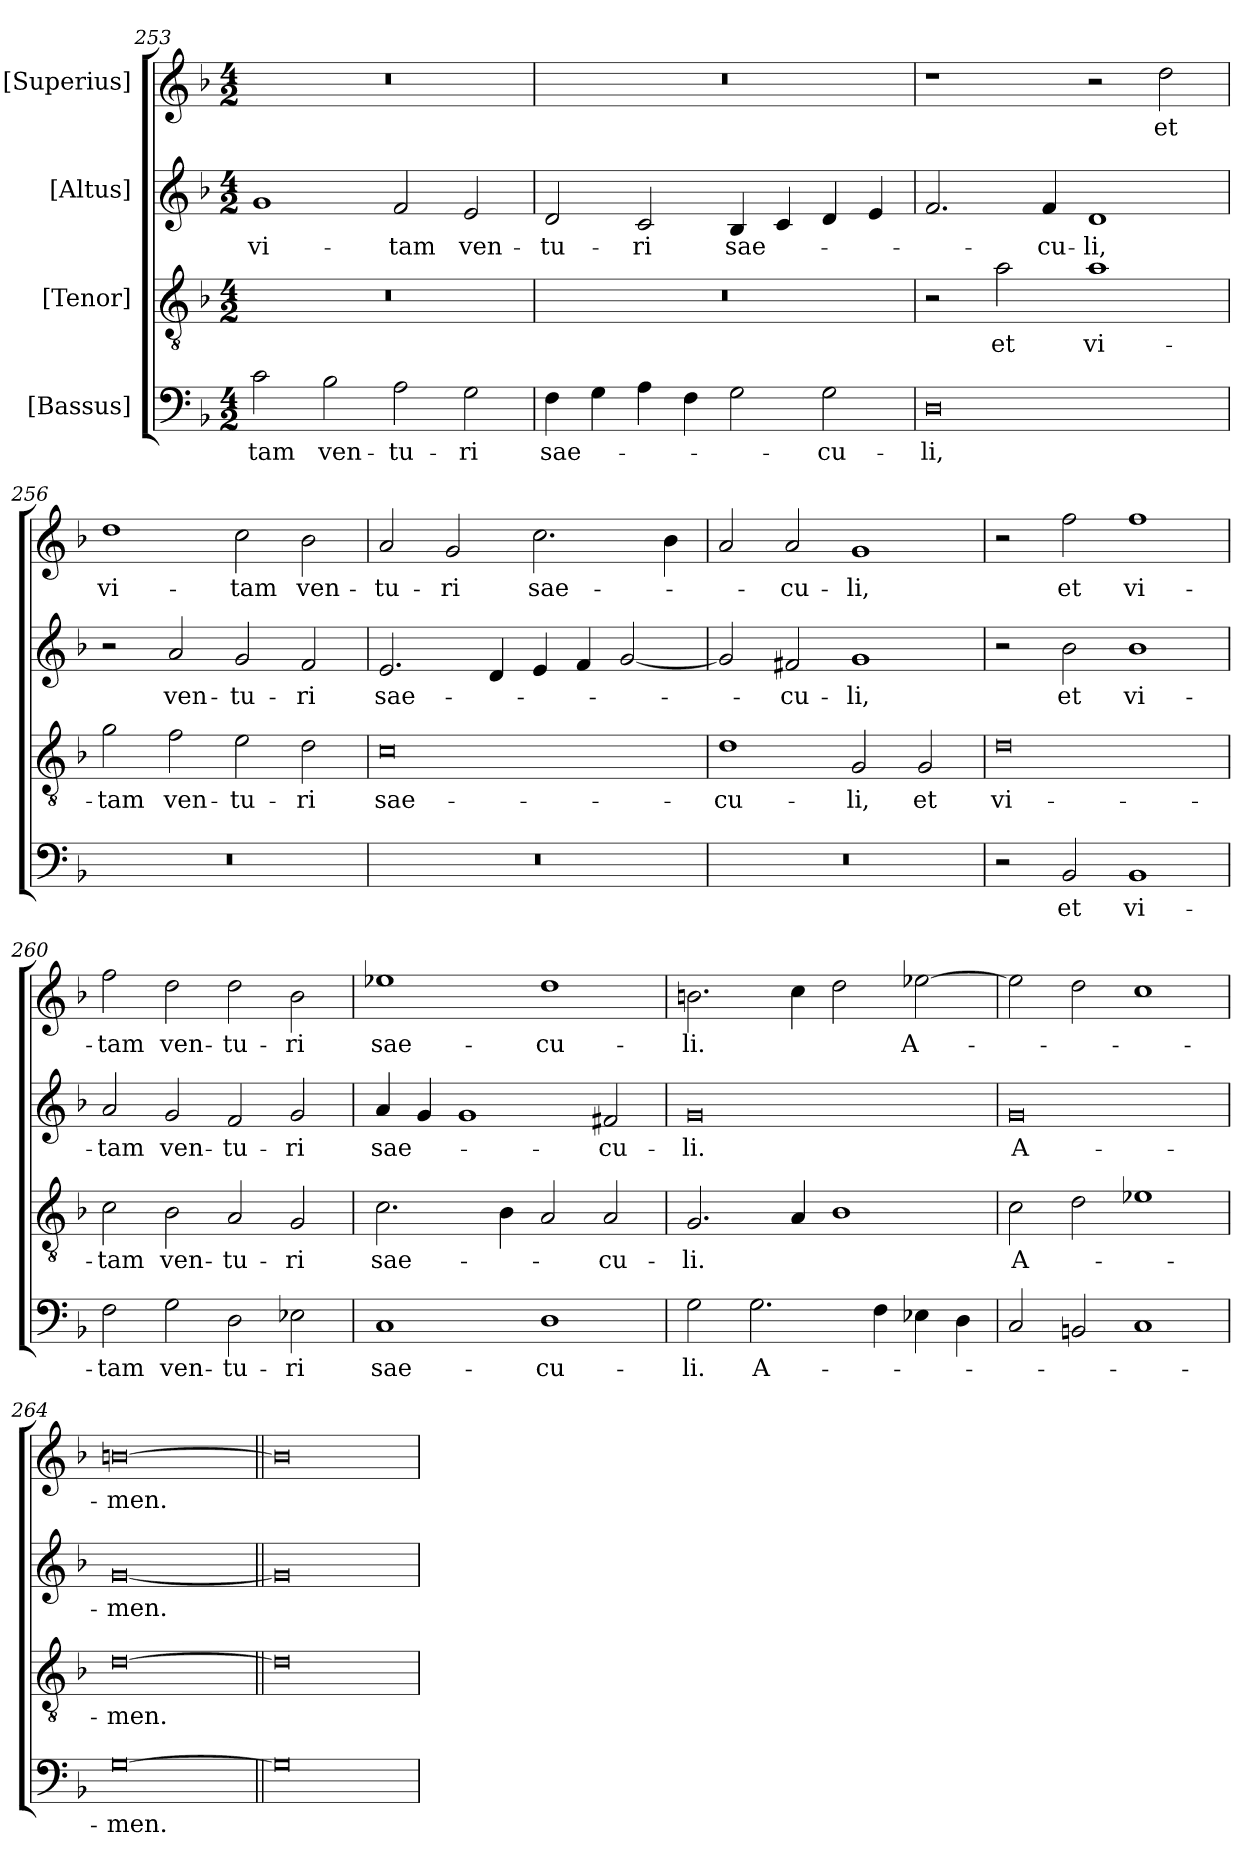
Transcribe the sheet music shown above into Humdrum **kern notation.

**kern	**text	**kern	**text	**kern	**text	**kern	**text
*part4	*part4	*part3	*part3	*part2	*part2	*part1	*part1
*staff4	*staff4	*staff3	*staff3	*staff2	*staff2	*staff1	*staff1
*I"[Bassus]	*	*I"[Tenor]	*	*I"[Altus]	*	*I"[Superius]	*
*clefF4	*	*clefGv2	*	*clefG2	*	*clefG2	*
*k[b-]	*	*k[b-]	*	*k[b-]	*	*k[b-]	*
*M4/2	*	*M4/2	*	*M4/2	*	*M4/2	*
=253	=253	=253	=253	=253	=253	=253	=253
2c\	-tam	0r	.	1g/	vi-	0r	.
2B-\	ven-	.	.	.	.	.	.
2A\	-tu-	.	.	2f/	-tam	.	.
2G\	-ri	.	.	2e/	ven-	.	.
=254	=254	=254	=254	=254	=254	=254	=254
4F\	sae-	0r	.	2d/	-tu-	0r	.
4G\	.	.	.	.	.	.	.
4A\	.	.	.	2c/	-ri	.	.
4F\	.	.	.	.	.	.	.
2G\	.	.	.	4B-/	sae-	.	.
.	.	.	.	4c/	.	.	.
2G\	-cu-	.	.	4d/	.	.	.
.	.	.	.	4e/	.	.	.
=255	=255	=255	=255	=255	=255	=255	=255
0D\	-li,	2r	.	2.f/	.	1r	.
.	.	2a\	et	.	.	.	.
.	.	.	.	4f/	-cu-	.	.
.	.	1a\	vi-	1d/	-li,	2r	.
.	.	.	.	.	.	2dd\	et
=256	=256	=256	=256	=256	=256	=256	=256
0r	.	2g\	-tam	2r	.	1dd\	vi-
.	.	2f\	ven-	2a/	ven-	.	.
.	.	2e\	-tu-	2g/	-tu-	2cc\	-tam
.	.	2d\	-ri	2f/	-ri	2b-\	ven-
=257	=257	=257	=257	=257	=257	=257	=257
0r	.	0c\	sae-	2.e/	sae-	2a/	-tu-
.	.	.	.	.	.	2g/	-ri
.	.	.	.	4d/	.	.	.
.	.	.	.	4e/	.	2.cc\	sae-
.	.	.	.	4f/	.	.	.
.	.	.	.	[2g/	.	.	.
.	.	.	.	.	.	4b-\	.
=258	=258	=258	=258	=258	=258	=258	=258
0r	.	1d\	-cu-	2g/]	.	2a/	.
.	.	.	.	2f#X/	-cu-	2a/	-cu-
.	.	2G/	-li,	1g/	-li,	1g/	-li,
.	.	2G/	et	.	.	.	.
=259	=259	=259	=259	=259	=259	=259	=259
2r	.	0d\	vi-	2r	.	2r	.
2BB-/	et	.	.	2b-\	et	2ff\	et
1BB-/	vi-	.	.	1b-\	vi-	1ff\	vi-
=260	=260	=260	=260	=260	=260	=260	=260
2F\	-tam	2c\	-tam	2a/	-tam	2ff\	-tam
2G\	ven-	2B-\	ven-	2g/	ven-	2dd\	ven-
2D\	-tu-	2A/	-tu-	2f/	-tu-	2dd\	-tu-
2E-X\	-ri	2G/	-ri	2g/	-ri	2b-\	-ri
=261	=261	=261	=261	=261	=261	=261	=261
1C/	sae-	2.c\	sae-	4a/	sae-	1ee-X\	sae-
.	.	.	.	4g/	.	.	.
.	.	.	.	1g/	.	.	.
.	.	4B-\	.	.	.	.	.
1D\	-cu-	2A/	.	.	.	1dd\	-cu-
.	.	2A/	-cu-	2f#X/	-cu-	.	.
=262	=262	=262	=262	=262	=262	=262	=262
2G\	-li.	2.G/	-li.	0g/	-li.	2.bn\	-li.
2.G\	A-	.	.	.	.	.	.
.	.	4A/	.	.	.	4cc\	.
.	.	1B-\	.	.	.	2dd\	.
4F\	.	.	.	.	.	.	.
4E-X\	.	.	.	.	.	[2ee-X\	A-
4D\	.	.	.	.	.	.	.
=263	=263	=263	=263	=263	=263	=263	=263
2C/	.	2c\	A-	0g/	A-	2ee-\]	.
2BBn/	.	2d\	.	.	.	2dd\	.
1C/	.	1e-X\	.	.	.	1cc\	.
=264	=264	=264	=264	=264	=264	=264	=264
[0G\	-men.	[0d\	-men.	[0g/	-men.	[0bn\	-men.
=265||	=265||	=265||	=265||	=265||	=265||	=265||	=265||
0G\]	.	0d\]	.	0g/]	.	0b\]	.
=	=	=	=	=	=	=	=
*-	*-	*-	*-	*-	*-	*-	*-
